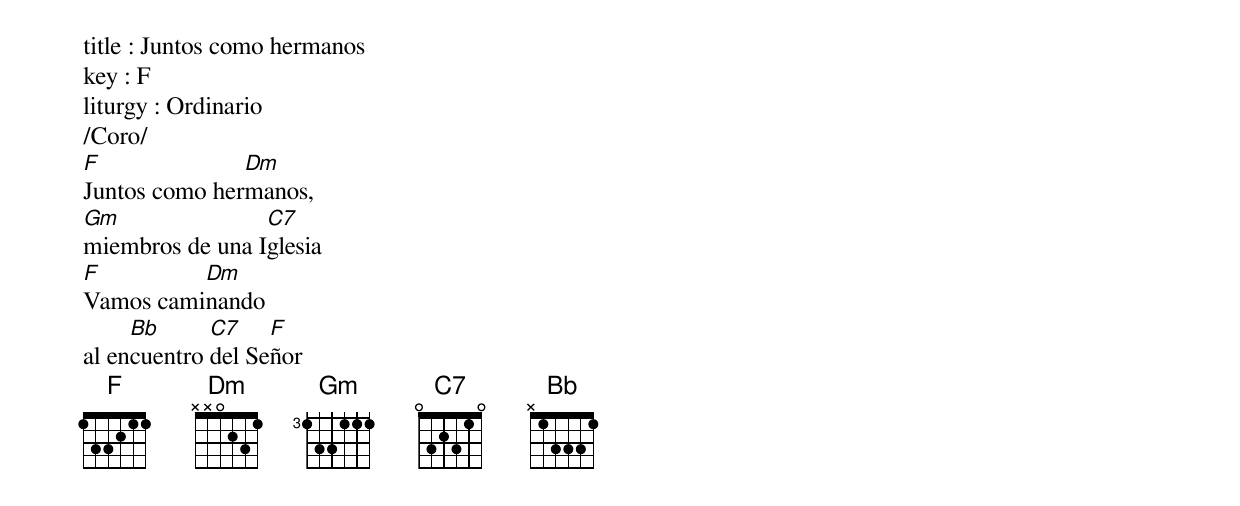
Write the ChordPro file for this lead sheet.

title : Juntos como hermanos
key : F
liturgy : Ordinario
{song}
/Coro/
[F]Juntos como her[Dm]manos,
[Gm]miembros de una I[C7]glesia
[F]Vamos cami[Dm]nando
al en[Bb]cuentro [C7]del Se[F]ñor
